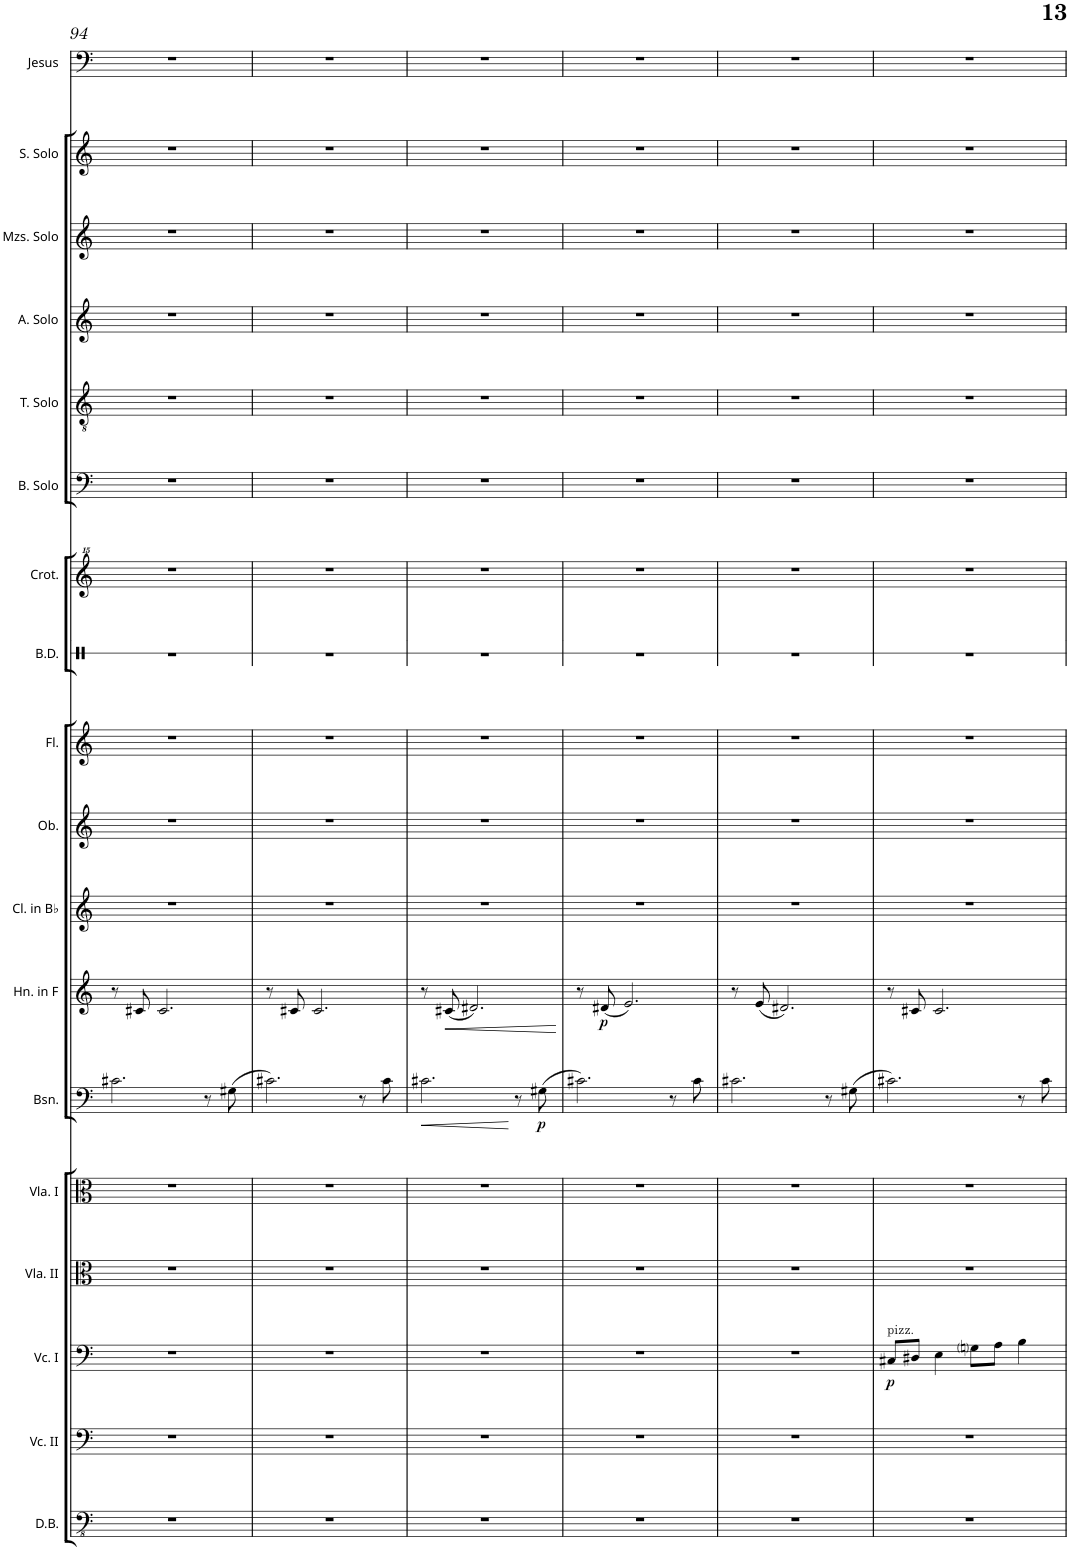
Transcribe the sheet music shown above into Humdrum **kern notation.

**kern	**kern	**kern	**dynam	**kern	**kern	**kern	**dynam	**kern	**dynam	**kern	**kern	**kern	**kern	**kern	**kern	**kern	**kern	**kern	**kern	**kern
*part18	*part17	*part16	*part16	*part15	*part14	*part13	*part13	*part12	*part12	*part11	*part10	*part9	*part8	*part7	*part6	*part5	*part4	*part3	*part2	*part1
*staff18	*staff17	*staff16	*staff16	*staff15	*staff14	*staff13	*staff13	*staff12	*staff12	*staff11	*staff10	*staff9	*staff8	*staff7	*staff6	*staff5	*staff4	*staff3	*staff2	*staff1
*I"Double Bass	*I"Violoncello II	*I"Violoncello I	*	*I"Viola II	*I"Viola I	*I"Bassoon	*	*I"Horn in F	*	*I"Clarinet in Bb	*I"Oboe	*I"Flute	*I"Bass Drum	*I"Crotales	*I"Bass Solo	*I"Tenor Solo	*I"Alto Solo	*I"Mezzo-soprano Solo	*I"Soprano Solo	*I"Jesus (Baritone Solo)
*I'D.B.	*I'Vc. II	*I'Vc. I	*	*I'Vla. II	*I'Vla. I	*I'Bsn.	*	*I'Hn. in F	*	*I'Cl. in Bb	*I'Ob.	*I'Fl.	*I'B.D.	*I'Crot.	*I'B. Solo	*I'T. Solo	*I'A. Solo	*I'Mzs. Solo	*I'S. Solo	*I'Jesus
!!LO:PB:g=z
*clefFv4	*clefF4	*clefF4	*	*clefC3	*clefC3	*clefF4	*	*clefG2	*	*clefG2	*clefG2	*clefG2	*clefX	*clefG^^2	*clefF4	*clefGv2	*clefG2	*clefG2	*clefG2	*clefF4
*Trd7c12	*	*	*	*	*	*	*	*Trd4c7	*	*Trd1c2	*	*	*	*	*	*	*	*	*	*
*k[]	*k[]	*k[]	*	*k[]	*k[]	*k[]	*	*k[]	*	*k[]	*k[]	*k[]	*k[]	*k[]	*k[]	*k[]	*k[]	*k[]	*k[]	*k[]
*M4/4	*M4/4	*M4/4	*	*M4/4	*M4/4	*M4/4	*	*M4/4	*	*M4/4	*M4/4	*M4/4	*M4/4	*M4/4	*M4/4	*M4/4	*M4/4	*M4/4	*M4/4	*M4/4
=94	=94	=94	=94	=94	=94	=94	=94	=94	=94	=94	=94	=94	=94	=94	=94	=94	=94	=94	=94	=94
1r	1r	1r	.	1r	1r	2.c#X\	.	8r	.	1r	1r	1r	1r	1r	1r	1r	1r	1r	1r	1r
.	.	.	.	.	.	.	.	8c#X/	.	.	.	.	.	.	.	.	.	.	.	.
.	.	.	.	.	.	.	.	2.c#/	.	.	.	.	.	.	.	.	.	.	.	.
.	.	.	.	.	.	8r	.	.	.	.	.	.	.	.	.	.	.	.	.	.
.	.	.	.	.	.	(8G#X\	.	.	.	.	.	.	.	.	.	.	.	.	.	.
=95	=95	=95	=95	=95	=95	=95	=95	=95	=95	=95	=95	=95	=95	=95	=95	=95	=95	=95	=95	=95
1r	1r	1r	.	1r	1r	2.c#X\)	.	8r	.	1r	1r	1r	1r	1r	1r	1r	1r	1r	1r	1r
.	.	.	.	.	.	.	.	8c#X/	.	.	.	.	.	.	.	.	.	.	.	.
.	.	.	.	.	.	.	.	2.c#/	.	.	.	.	.	.	.	.	.	.	.	.
.	.	.	.	.	.	8r	.	.	.	.	.	.	.	.	.	.	.	.	.	.
.	.	.	.	.	.	8c#\	.	.	.	.	.	.	.	.	.	.	.	.	.	.
=96	=96	=96	=96	=96	=96	=96	=96	=96	=96	=96	=96	=96	=96	=96	=96	=96	=96	=96	=96	=96
!	!	!	!	!	!	!	!LO:HP:b	!	!	!	!	!	!	!	!	!	!	!	!	!
1r	1r	1r	.	1r	1r	2.c#X\	<	8r	.	1r	1r	1r	1r	1r	1r	1r	1r	1r	1r	1r
!	!	!	!	!	!	!	!	!	!LO:HP:b	!	!	!	!	!	!	!	!	!	!	!
.	.	.	.	.	.	.	.	(8c#X/	<	.	.	.	.	.	.	.	.	.	.	.
.	.	.	.	.	.	.	.	2.d#X/)	.	.	.	.	.	.	.	.	.	.	.	.
.	.	.	.	.	.	8r	[	.	.	.	.	.	.	.	.	.	.	.	.	.
!	!	!	!	!	!	!	!LO:DY:b	!	!	!	!	!	!	!	!	!	!	!	!	!
.	.	.	.	.	.	(8G#X\	p	.	.	.	.	.	.	.	.	.	.	.	.	.
.	.	.	.	.	.	.	.	.	[	.	.	.	.	.	.	.	.	.	.	.
=97	=97	=97	=97	=97	=97	=97	=97	=97	=97	=97	=97	=97	=97	=97	=97	=97	=97	=97	=97	=97
1r	1r	1r	.	1r	1r	2.c#X\)	.	8r	.	1r	1r	1r	1r	1r	1r	1r	1r	1r	1r	1r
!	!	!	!	!	!	!	!	!	!LO:DY:b	!	!	!	!	!	!	!	!	!	!	!
.	.	.	.	.	.	.	.	(8d#X/	p	.	.	.	.	.	.	.	.	.	.	.
.	.	.	.	.	.	.	.	2.e/)	.	.	.	.	.	.	.	.	.	.	.	.
.	.	.	.	.	.	8r	.	.	.	.	.	.	.	.	.	.	.	.	.	.
.	.	.	.	.	.	8c#\	.	.	.	.	.	.	.	.	.	.	.	.	.	.
=98	=98	=98	=98	=98	=98	=98	=98	=98	=98	=98	=98	=98	=98	=98	=98	=98	=98	=98	=98	=98
1r	1r	1r	.	1r	1r	2.c#X\	.	8r	.	1r	1r	1r	1r	1r	1r	1r	1r	1r	1r	1r
.	.	.	.	.	.	.	.	(8e/	.	.	.	.	.	.	.	.	.	.	.	.
.	.	.	.	.	.	.	.	2.d#X/)	.	.	.	.	.	.	.	.	.	.	.	.
.	.	.	.	.	.	8r	.	.	.	.	.	.	.	.	.	.	.	.	.	.
.	.	.	.	.	.	(8G#X\	.	.	.	.	.	.	.	.	.	.	.	.	.	.
=99	=99	=99	=99	=99	=99	=99	=99	=99	=99	=99	=99	=99	=99	=99	=99	=99	=99	=99	=99	=99
!	!	!LO:TX:a:t=pizz.	!	!	!	!	!	!	!	!	!	!	!	!	!	!	!	!	!	!
!	!	!	!LO:DY:b	!	!	!	!	!	!	!	!	!	!	!	!	!	!	!	!	!
1r	1r	8C#X/L	p	1r	1r	2.c#X\)	.	8r	.	1r	1r	1r	1r	1r	1r	1r	1r	1r	1r	1r
.	.	8D#X/J	.	.	.	.	.	8c#X/	.	.	.	.	.	.	.	.	.	.	.	.
.	.	4E\	.	.	.	.	.	2.c#/	.	.	.	.	.	.	.	.	.	.	.	.
.	.	8Gni\L	.	.	.	.	.	.	.	.	.	.	.	.	.	.	.	.	.	.
.	.	8A\J	.	.	.	.	.	.	.	.	.	.	.	.	.	.	.	.	.	.
.	.	4B\	.	.	.	8r	.	.	.	.	.	.	.	.	.	.	.	.	.	.
.	.	.	.	.	.	8c#\	.	.	.	.	.	.	.	.	.	.	.	.	.	.
=	=	=	=	=	=	=	=	=	=	=	=	=	=	=	=	=	=	=	=	=
*-	*-	*-	*-	*-	*-	*-	*-	*-	*-	*-	*-	*-	*-	*-	*-	*-	*-	*-	*-	*-
